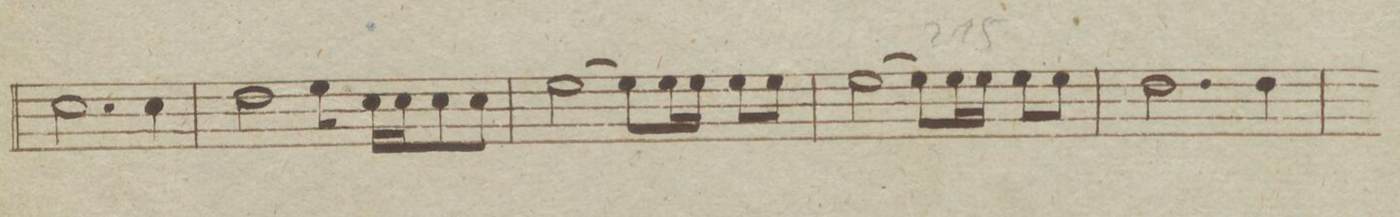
**kern	**dynam
*I"Corno Primo in Es.	*
*clefG2	*
*k[b-e-a-d-]	*
*met(c)	*
*M4/4	*
2.e-\	.
4e-\	.
=209	=209
2f\	.
8g\	.
16e-\LL	.
16e-\J	.
8e-\	.
8e-\J	.
=210	=210
(2g\	.
8g\L)	.
16g\L	.
16g\JJ	.
8g\L	.
8g\J	.
=211	=211
(2g\	.
8g\L)	.
16g\L	.
16g\JJ	.
8g\L	.
8g\J	.
=212	=212
2.f\	.
4f\	.
=213	=213
*-	*-
